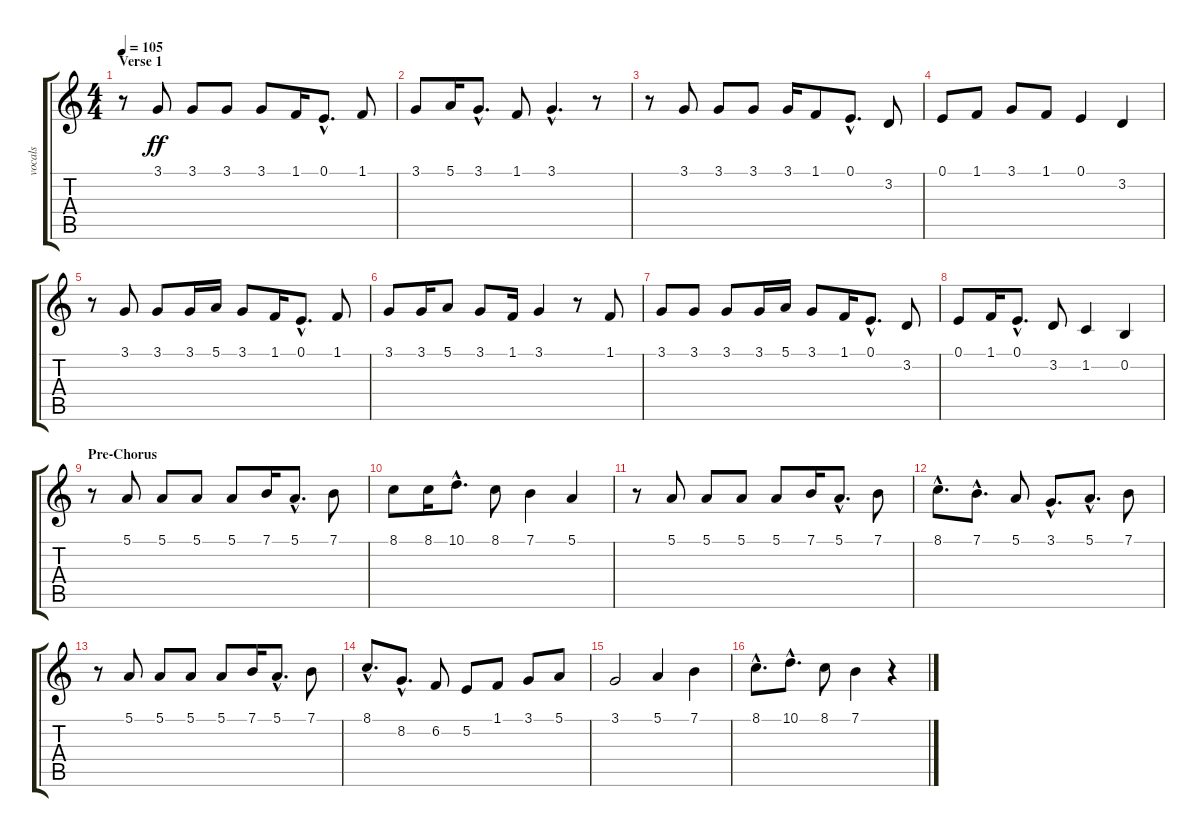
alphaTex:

\track ("vocals" "vocals") {instrument lead2sawtooth}
\staff {score tabs}
\tuning (E4 B3 G3 D3 A2 E2) {hide}
\ts (4 4)
\section ("" "Verse 1")
\tempo 105
\clef g2
\ks c
r.8{dy ff} 3.1.8 3.1.8 3.1.8 3.1.8 1.1.16 0.1{hac}.8{d} 1.1.8 |
3.1.8 5.1.16 3.1{hac}.8{d} 1.1.8 3.1{hac}.4{d} r.8 |
r.8 3.1.8 3.1.8 3.1.8 3.1.16 1.1.8 0.1{hac}.8{d} 3.2.8 |
0.1.8 1.1.8 3.1.8 1.1.8 0.1.4 3.2.4 |
\section ("" "")
r.8 3.1.8 3.1.8 3.1.16 5.1.16 3.1.8 1.1.16 0.1{hac}.8{d} 1.1.8 |
3.1.8 3.1.16 5.1.8 3.1.8 1.1.16 3.1.4 r.8 1.1.8 |
3.1.8 3.1.8 3.1.8 3.1.16 5.1.16 3.1.8 1.1.16 0.1{hac}.8{d} 3.2.8 |
0.1.8 1.1.16 0.1{hac}.8{d} 3.2.8 1.2.4 0.2.4 |
\section ("" "Pre-Chorus")
r.8 5.1.8 5.1.8 5.1.8 5.1.8 7.1.16 5.1{hac}.8{d} 7.1.8 |
8.1.8 8.1.16 10.1{hac}.8{d} 8.1.8 7.1.4 5.1.4 |
r.8 5.1.8 5.1.8 5.1.8 5.1.8 7.1.16 5.1{hac}.8{d} 7.1.8 |
8.1{hac}.8{d} 7.1{hac}.8{d} 5.1.8 3.1{hac}.8{d} 5.1{hac}.8{d} 7.1.8 |
r.8 5.1.8 5.1.8 5.1.8 5.1.8 7.1.16 5.1{hac}.8{d} 7.1.8 |
8.1{hac}.8{d} 8.2{hac}.8{d} 6.2.8 5.2.8 1.1.8 3.1.8 5.1.8 |
3.1.2 5.1.4 7.1.4 |
8.1{hac}.8{d} 10.1{hac}.8{d} 8.1.8 7.1.4 r.4
